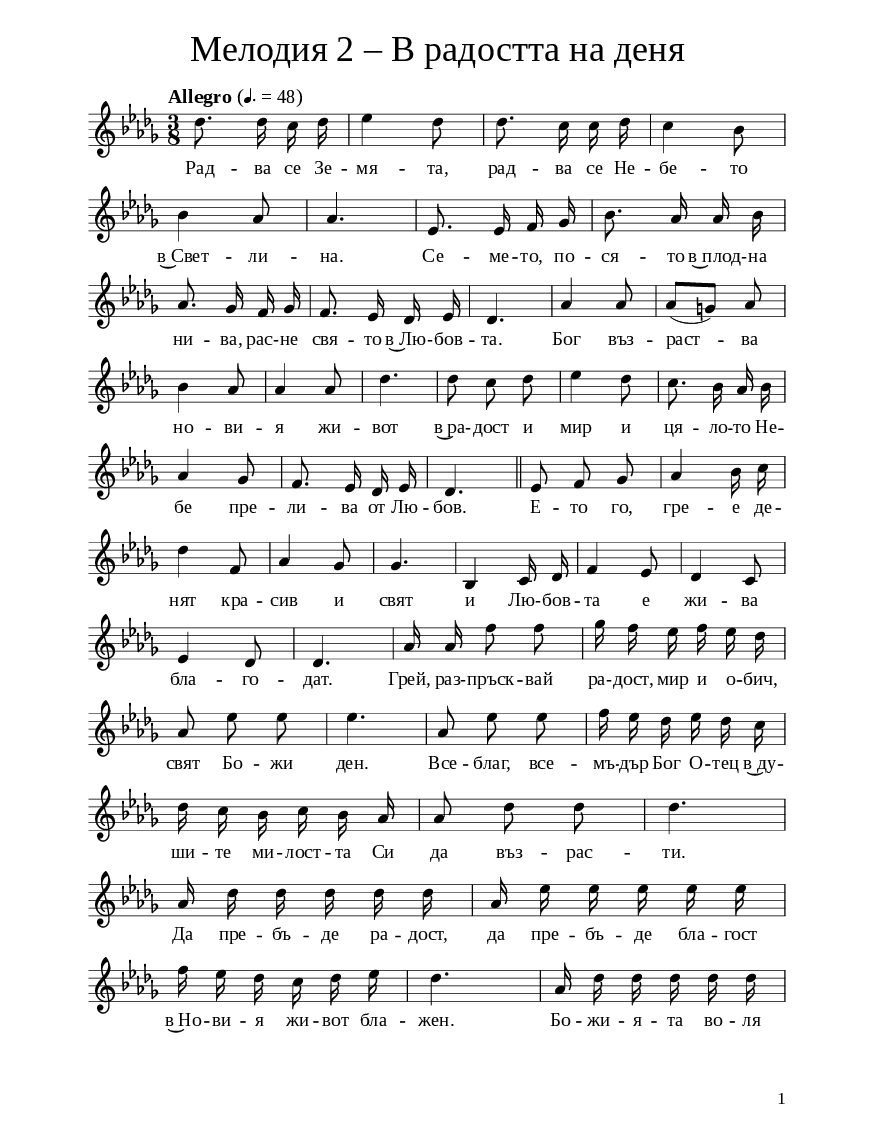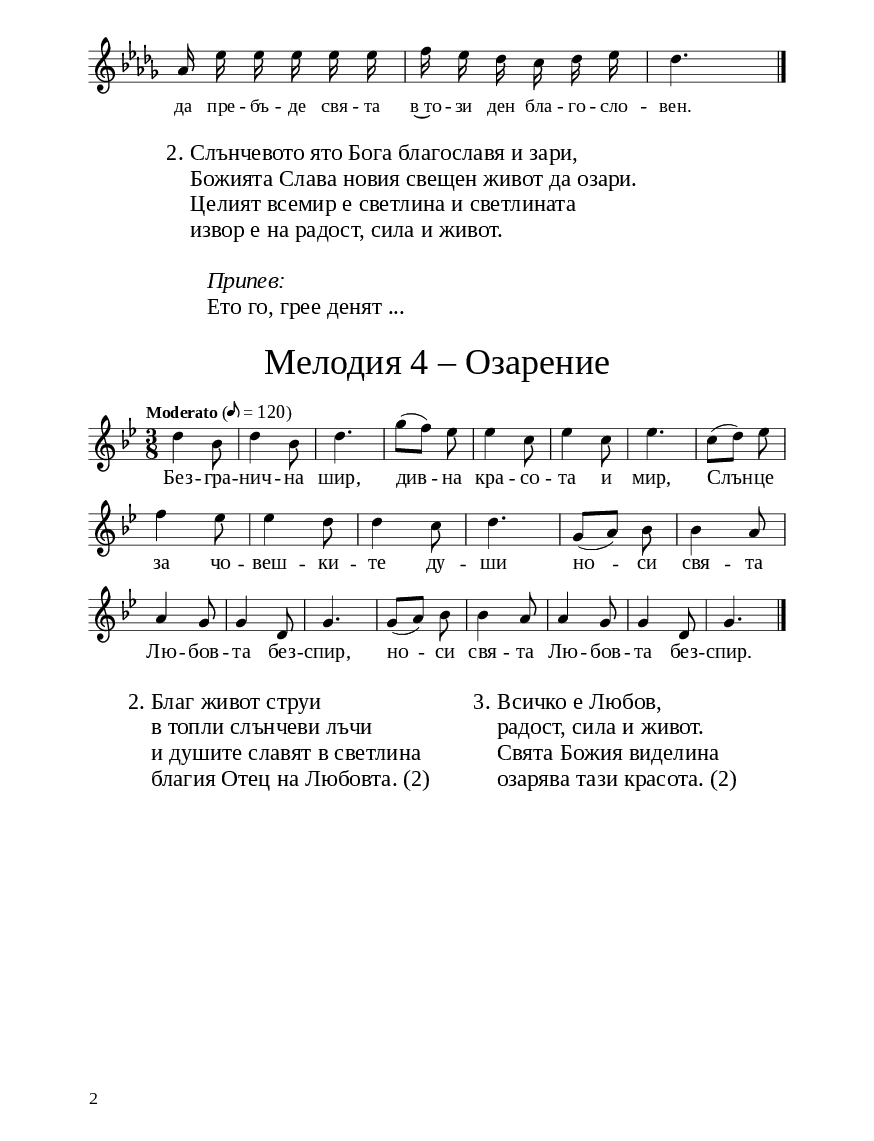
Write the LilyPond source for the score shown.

\version "2.24.3"

% include paper part and global functions
\include "include/globals.ily"

\bookpart {
  \label #'ref251_1
  \tocItem \markup "Мелодия 2 – В радостта на деня"
  \paper {
    print-all-headers = ##t
    print-page-number = ##t
    print-first-page-number = ##t

    % put page numbers on the bottom
    oddHeaderMarkup = \markup ""
    evenHeaderMarkup = \markup ""
    oddFooterMarkup = \markup
    \fill-line {
      ""
      \if \should-print-page-number \fromproperty #'page:page-number-string
    }
    evenFooterMarkup = \markup
    \fill-line {
      \if \should-print-page-number \fromproperty #'page:page-number-string
      ""
    }

    left-margin = 1.5\cm
    right-margin = 1.5\cm
    top-margin = 1.6\cm
    bottom-margin = 1.2\cm
    ragged-bottom = ##t % do not spread the staves to fill the whole vertical space

    % change distance between staves
    system-system-spacing =
    #'((basic-distance . 11)
       (minimum-distance . 6)
       (padding . 1)
       (stretchability . 12))
  }
  \score {
    \layout {
      indent = 0.0\cm % remove first line indentation
      ragged-last = ##f % do spread last line to fill the whole space
      \override Staff.BarLine.thick-thickness = #4 %make the end and repeat bars thiner
      \override Score.VoltaBracket.font-size = #-1.7 % make the repeat number fontsize smaller


      \context {
        \Score
        \omit BarNumber %remove bar numbers
        
        
        \override MetronomeMark.font-size = #1.5 % increase the tempo fontsize
        \override TupletNumber.font-size = #0.4 % increase the triol number

      } % context

      \context {
        % change staff size
        \Staff
        
        
        \override StaffSymbol.thickness = #0.5
        \override BarLine.hair-thickness = #1
        %\override StaffSymbol.ledger-line-thickness = #'(0 . 0)
      }

      \context {
        % adjust space between staff and lyrics and between the two lyric lines
        \Lyrics
        \override VerticalAxisGroup.nonstaff-relatedstaff-spacing = #'((padding . 1))
        \override VerticalAxisGroup.nonstaff-nonstaff-spacing = #'((minimum-distance . 2))
        includeGraceNotes = ##t
      }
    } % layout

    \new Voice \absolute {
      \clef treble
      \key des \major
      \time 3/8
      \tempoFunc "Allegro" 4. "48"
      \autoBeamOff
      des''8. des''16 c''16 des''16
      | % 2
      es''4 des''8 | % 3
      des''8. c''16 c''16 des''16
      | % 4
      c''4 bes'8 \break | % 5
      bes'4  as'8 | % 6
      as'4. | % 7
      es'8.  es'16  f'16  ges'16  | % 8
      bes'8.  as'16  as'16 bes'16 \break | % 9
      as'8.  ges'16  f'16  ges'16 |
      f'8.  es'16  des'16  es'16 | % 11
      des'4. | % 12
      as'4  as'8   | % 13
      as'8 [(  g'8 )]  as'8 \break| % 14
      bes'4  as'8  | % 15
      as'4  as'8 | % 16
      des''4.  | % 17
      des''8 c''8 des''8 | % 18
      es''4 des''8 | % 19
      c''8. bes'16  as'16 bes'16 \break |

      as'4  ges'8  | % 21
      f'8.  es'16  des'16  es'16 | % 22
      des'4. \bar "||"
      es'8  f'8  ges'8 | % 24
      as'4 bes'16 c''16 \break | % 25
      des''4  f'8 | % 26
      as'4  ges'8 | % 27
      ges'4. | % 28
      bes4  c'16  des'16   | % 29
      f'4  es'8  |
      des'4  c'8  \break | % 31
      es'4  des'8 | % 32
      des'4. | % 33
      as'16  as'16 f''8 f''8 | % 34
      ges''16 f''16 es''16 f''16
      es''16 des''16 \break  | % 35
      as'8 es''8 es''8 | % 36
      es''4.  | % 37
      as'8 es''8 es''8   | % 38
      f''16 es''16 des''16 es''16
      des''16 c''16 \break| % 39
      des''16 c''16 bes'16 c''16
      bes'16  as'16 |
      as'8 des''8 des''8 | % 41
      des''4. \break | % 42
      as'16 des''16 des''16 des''16
      des''16 des''16  | % 43
      as'16 es''16 es''16 es''16
      es''16 es''16 \break | % 44
      f''16 es''16 des''16 c''16
      des''16 es''16 | % 45
      des''4. | % 46
      as'16 des''16 des''16 des''16
      des''16 des''16 \break | % 47
      as'16 es''16 es''16 es''16
      es''16 es''16 | % 48
      f''16 es''16 des''16 c''16
      des''16 es''16 | % 49
      des''4. \bar "|."
    }

    \addlyrics {
      Рад -- ва се Зе -- мя -- та, рад --
      ва се Не -- бе -- то в~Свет -- ли
      -- на. Се -- ме -- то, по -- ся -- то
      "в~плод-" -- на ни -- ва, "рас-" -- не
      свя -- то "в~Лю-" -- бов -- та. Бог
      въз -- раст -- ва но -- ви -- я
      жи -- вот "в~ра-" -- дост и мир и
      ця -- ло -- то Не -- бе пре -- ли --
      ва от Лю -- бов. Е -- то го, гре --
      е де -- нят кра -- сив и свят и
      "Лю-" -- бов -- та е жи -- ва бла --
      го -- дат. Грей, "раз-" -- "пръск" -- вай
      "ра-" -- дост, мир и о -- бич, свят
      Бо -- жи ден. Все -- благ, все --
      мъ -- дър Бог О -- тец в~ду -- ши
      -- те ми -- лост -- та Си да въз --
      рас -- ти. Да пре -- бъ -- де ра --
      дост, да пре -- бъ -- де бла --
      гост в~Но -- ви -- я жи -- вот бла
      -- жен. Бо -- жи -- я -- та во -- ля
      да пре -- бъ -- де свя -- та в~то
      -- зи ден бла -- го -- сло -- вен.}

      \header {
        title = \titleFunc #'ref_desc_20 "Мелодия 2 – В радостта на деня" " Melodija 2 – V radostta na denja"
      }

      \midi{}

    } % score

    \markup \abs-fontsize #11 {
      \hspace #10
      \override #`(baseline-skip . ,bgCoupletBaselineSkip)
      \column {
        \line {  2. Слънчевото ято Бога благославя и зари,}

        \line {   "   " Божията Слава новия свещен живот да озари.}

        \line {   "   " Целият всемир е светлина и светлината}

        \line {   "   " извор е на радост, сила и живот.}
        \line {   "   " }
        \line \italic {   "      " Припев:}
        \line {   "      " Ето го, грее денят ...}


      }

    } % markup
    \markup \empty-two

    \label #'ref251_2
    \tocItem \markup "Мелодия 4 – Озарение"
    \score {
      \include "include/score-layout.ily"

      \new Voice \absolute {
        \clef treble
        \key g \minor
        \time 3/8
        \tempoFunc "Moderato" 8 "120"
        \autoBeamOff
        d''4 bes'8 | % 2
        d''4 bes'8 | % 3
        d''4. | % 4
        g''8 ( [ f''8 ) ] es''8 | % 5
        es''4 c''8 | % 6
        es''4 c''8 | % 7
        es''4. | % 8
        c''8 ( [ d''8 ) ] es''8 \break | % 9
        f''4 es''8 |
        es''4 d''8 | % 11
        d''4 c''8 | % 12
        d''4. | % 13
        g'8 ( [  a'8 ) ] bes'8 | % 14
        bes'4  a'8 \break | % 15
        a'4  g'8 | % 16
        g'4  d'8 | % 17
        g'4. | % 18
        g'8 ( [  a'8 ) ] bes'8 | % 19
        bes'4  a'8 |
        a'4  g'8 | % 21
        g'4  d'8 | % 22
        g'4. \bar "|."
      }

      \addlyrics {
        Без -- гра -- нич -- на шир, див
        -- на кра -- со -- та и мир,
        Слън -- це за чо -- веш -- ки --
        те ду -- ши но -- си свя -- та
        Лю -- бов -- та без -- спир, но --
        си свя -- та Лю -- бов -- та без --
        спир.}

        \header {
          title = \titleFunc #'ref_desc_20 "Мелодия 4 – Озарение" "Melodija – Ozarenie"
        }

        \midi{}

      } % score





      \markup \abs-fontsize #11 {
        \hspace #5
        \override #`(baseline-skip . ,bgCoupletBaselineSkip)
        \column {
          \line {   2.  Благ живот струи }
          \line {   "   " в топли слънчеви лъчи }
          \line {   "   " и душите славят в светлина }
          \line {   "   " благия Отец на Любовта. (2) }

        }

        \hspace #5
        \override #`(baseline-skip . ,bgCoupletBaselineSkip)
        \column {

          \line {   3. Всичко е Любов, }
          \line {   "   " радост, сила и живот. }
          \line {   "   " Свята Божия виделина }
          \line {   "   " озарява тази красота. (2)}

        }

      }

    } % bookpart

    % Più mosso
    %